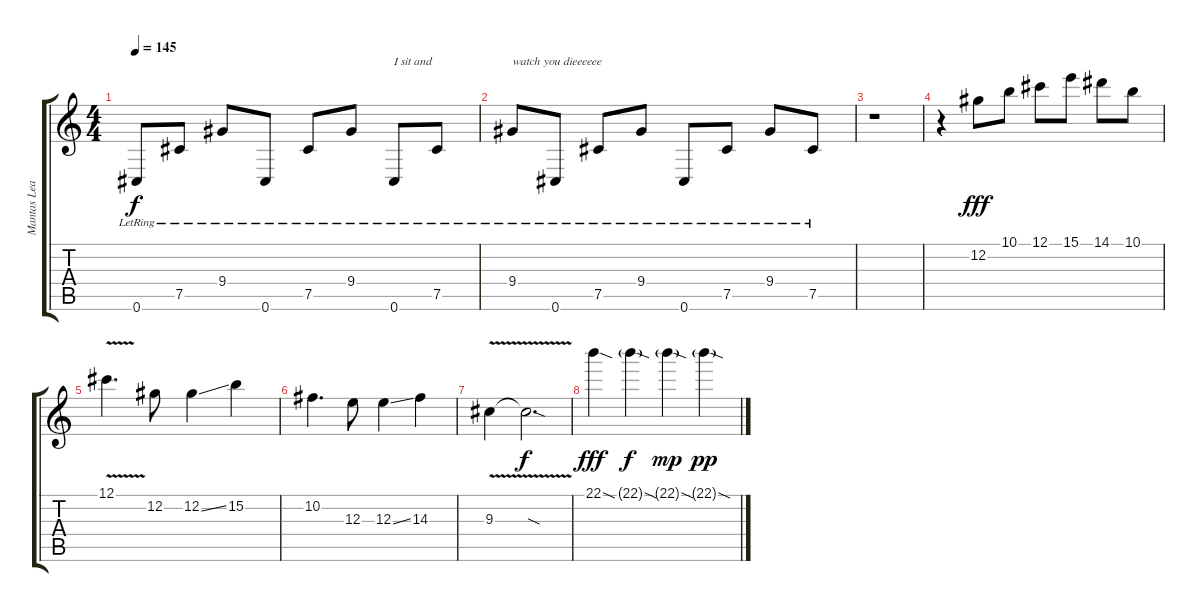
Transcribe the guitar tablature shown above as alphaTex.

\track ("Mantas Lead/Overdub" "Mantas Lea") {instrument distortionguitar}
\staff {score tabs}
\tuning (Db4 Ab3 E3 B2 Gb2 Db2) {hide}
\ts (4 4)
\tempo 145
\clef g2
\ks c
0.6{lr}.8{dy f} 7.5{lr}.8 9.4{lr}.8 0.6{lr}.8 7.5{lr}.8 9.4{lr}.8 0.6{lr}.8{txt "I sit and"} 7.5{lr}.8 |
9.4{lr}.8{txt "watch you dieeeeee"} 0.6{lr}.8 7.5{lr}.8 9.4{lr}.8 0.6{lr}.8 7.5{lr}.8 9.4{lr}.8 7.5{lr}.8 |
r.1 |
r.4{instrument distortionguitar} 12.2.8{dy fff} 10.1.8 12.1.8 15.1.8 14.1.8 10.1.8 |
12.1{v}.4{d} 12.2.8 12.2{ss}.4 15.2.4 |
10.2.4{d} 12.3.8 12.3{ss}.4 14.3.4 |
9.3{v}.4 9.3{v sod t}.2{d dy f} |
22.1{sod}.4{dy fff} 22.1{sod g}.4{dy f} 22.1{sod g}.4{dy mp} 22.1{sod g}.4{dy pp}
